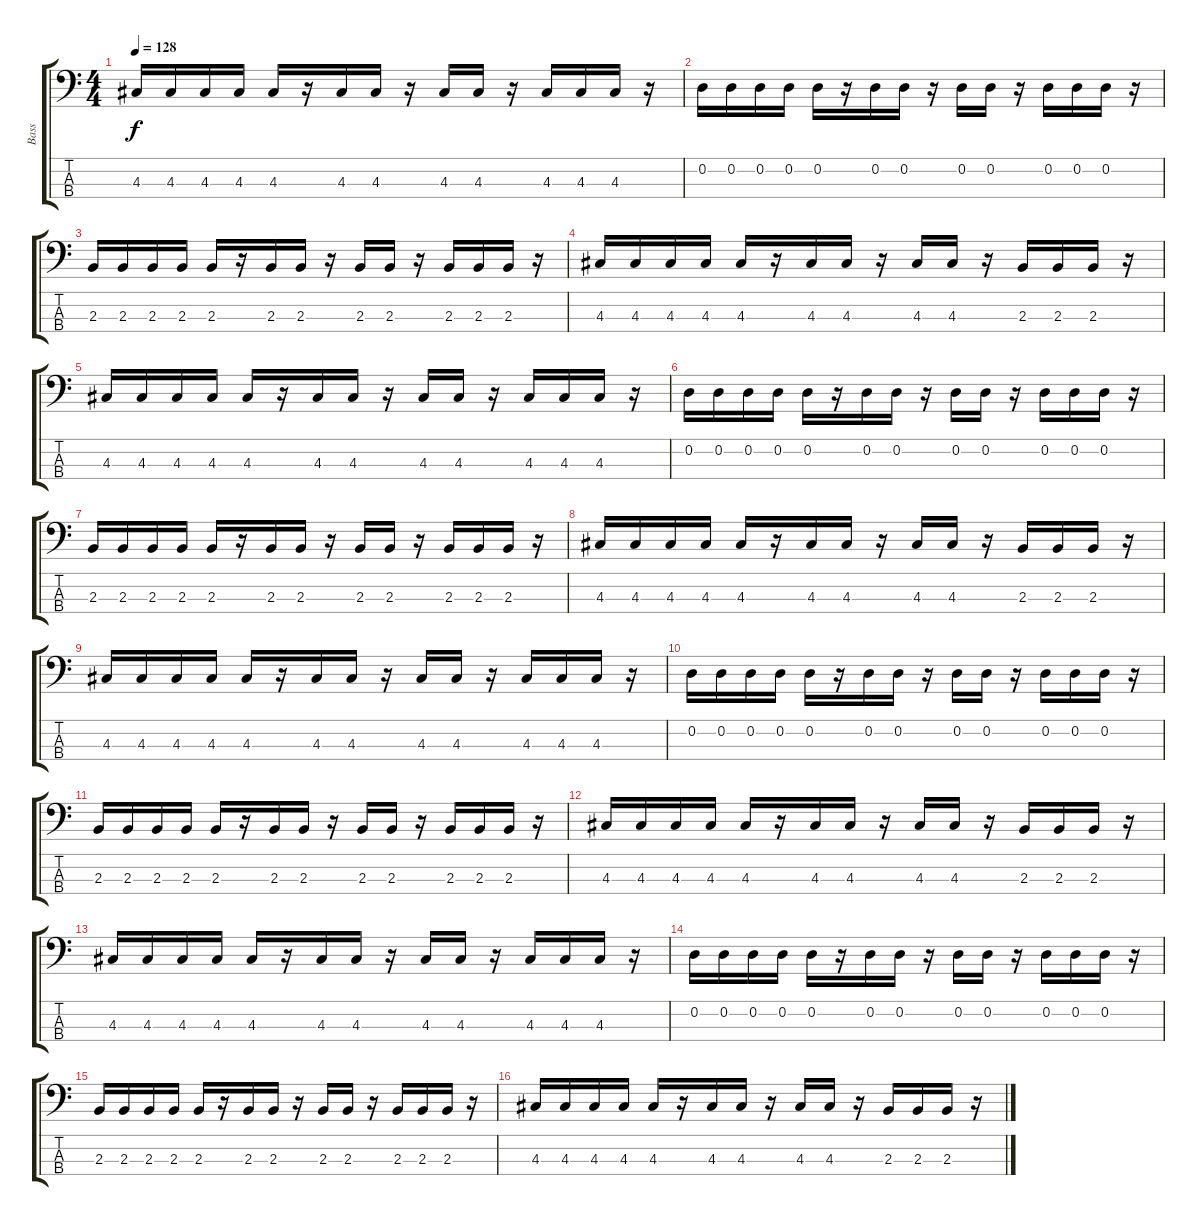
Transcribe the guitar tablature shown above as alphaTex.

\track ("Bass" "Bass") {instrument synthbass1}
\staff {score tabs}
\tuning (G2 D2 A1 E1) {hide}
\ts (4 4)
\tempo 128
\clef f4
\ks c
4.3.16{dy f} 4.3.16 4.3.16 4.3.16 4.3.16 r.16 4.3.16 4.3.16 r.16 4.3.16 4.3.16 r.16 4.3.16 4.3.16 4.3.16 r.16 |
0.2.16{instrument synthbass1} 0.2.16 0.2.16 0.2.16 0.2.16 r.16 0.2.16 0.2.16 r.16 0.2.16 0.2.16 r.16 0.2.16 0.2.16 0.2.16 r.16 |
2.3.16 2.3.16 2.3.16 2.3.16 2.3.16 r.16 2.3.16 2.3.16 r.16 2.3.16 2.3.16 r.16 2.3.16 2.3.16 2.3.16 r.16 |
4.3.16 4.3.16 4.3.16 4.3.16 4.3.16 r.16 4.3.16 4.3.16 r.16 4.3.16 4.3.16 r.16 2.3.16 2.3.16 2.3.16 r.16 |
4.3.16{instrument synthbass1} 4.3.16 4.3.16 4.3.16 4.3.16 r.16 4.3.16 4.3.16 r.16 4.3.16 4.3.16 r.16 4.3.16 4.3.16 4.3.16 r.16 |
0.2.16{instrument synthbass1} 0.2.16 0.2.16 0.2.16 0.2.16 r.16 0.2.16 0.2.16 r.16 0.2.16 0.2.16 r.16 0.2.16 0.2.16 0.2.16 r.16 |
2.3.16 2.3.16 2.3.16 2.3.16 2.3.16 r.16 2.3.16 2.3.16 r.16 2.3.16 2.3.16 r.16 2.3.16 2.3.16 2.3.16 r.16 |
4.3.16 4.3.16 4.3.16 4.3.16 4.3.16 r.16 4.3.16 4.3.16 r.16 4.3.16 4.3.16 r.16 2.3.16 2.3.16 2.3.16 r.16 |
4.3.16{instrument synthbass1} 4.3.16 4.3.16 4.3.16 4.3.16 r.16 4.3.16 4.3.16 r.16 4.3.16 4.3.16 r.16 4.3.16 4.3.16 4.3.16 r.16 |
0.2.16{instrument synthbass1} 0.2.16 0.2.16 0.2.16 0.2.16 r.16 0.2.16 0.2.16 r.16 0.2.16 0.2.16 r.16 0.2.16 0.2.16 0.2.16 r.16 |
2.3.16 2.3.16 2.3.16 2.3.16 2.3.16 r.16 2.3.16 2.3.16 r.16 2.3.16 2.3.16 r.16 2.3.16 2.3.16 2.3.16 r.16 |
4.3.16 4.3.16 4.3.16 4.3.16 4.3.16 r.16 4.3.16 4.3.16 r.16 4.3.16 4.3.16 r.16 2.3.16 2.3.16 2.3.16 r.16 |
4.3.16{instrument synthbass1} 4.3.16 4.3.16 4.3.16 4.3.16 r.16 4.3.16 4.3.16 r.16 4.3.16 4.3.16 r.16 4.3.16 4.3.16 4.3.16 r.16 |
0.2.16{instrument synthbass1} 0.2.16 0.2.16 0.2.16 0.2.16 r.16 0.2.16 0.2.16 r.16 0.2.16 0.2.16 r.16 0.2.16 0.2.16 0.2.16 r.16 |
2.3.16 2.3.16 2.3.16 2.3.16 2.3.16 r.16 2.3.16 2.3.16 r.16 2.3.16 2.3.16 r.16 2.3.16 2.3.16 2.3.16 r.16 |
4.3.16 4.3.16 4.3.16 4.3.16 4.3.16 r.16 4.3.16 4.3.16 r.16 4.3.16 4.3.16 r.16 2.3.16 2.3.16 2.3.16 r.16
